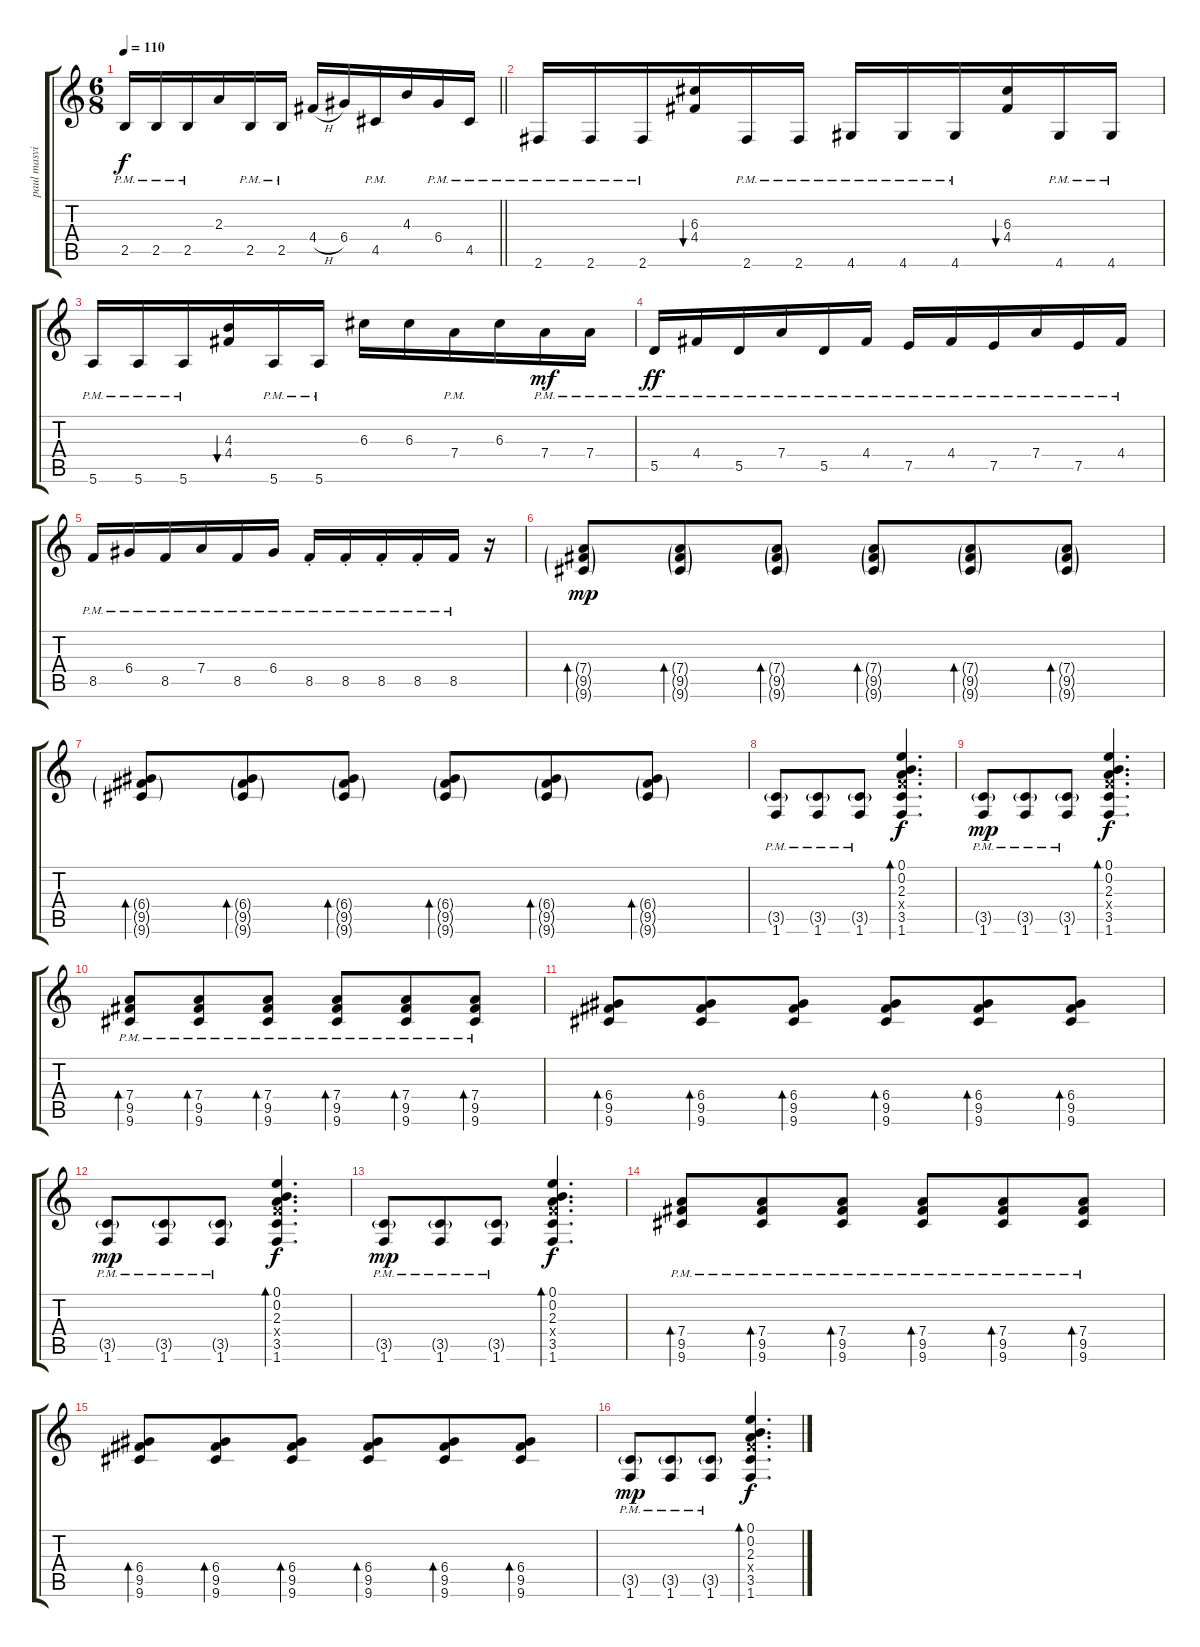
\track ("paul masvidal" "paul masvi") {instrument distortionguitar}
\staff {score tabs}
\tuning (E4 B3 G3 D3 A2 E2) {hide}
\ts (6 8)
\tempo 110
\clef g2
\barLineRight lightlight
\ks c
2.5{pm}.16{dy f} 2.5{pm}.16 2.5{pm}.16 2.3.16 2.5{pm}.16 2.5{pm}.16 4.4{h}.16 6.4.16 4.5{pm}.16 4.3.16 6.4{pm}.16 4.5{pm}.16 |
\section ("" "")
2.6{pm}.16 2.6{pm}.16 2.6{pm}.16 (6.3 4.4).16{bu 60} 2.6{pm}.16 2.6{pm}.16 4.6{pm}.16 4.6{pm}.16 4.6{pm}.16 (6.3 4.4).16{bu 60} 4.6{pm}.16 4.6{pm}.16 |
5.6{pm}.16 5.6{pm}.16 5.6{pm}.16 (4.3 4.4).16{bu 60} 5.6{pm}.16 5.6{pm}.16 6.3.16 6.3.16 7.4{pm}.16 6.3.16 7.4{pm}.16{dy mf} 7.4{pm}.16 |
5.5{pm}.16{dy ff volume 15 instrument distortionguitar} 4.4{pm}.16 5.5{pm}.16 7.4{pm}.16 5.5{pm}.16 4.4{pm}.16 7.5{pm}.16 4.4{pm}.16 7.5{pm}.16 7.4{pm}.16 7.5{pm}.16 4.4{pm}.16 |
8.5{pm}.16 6.4{pm}.16 8.5{pm}.16 7.4{pm}.16 8.5{pm}.16 6.4{pm}.16 8.5{pm st}.16 8.5{pm st}.16 8.5{pm st}.16 8.5{pm st}.16 8.5{pm}.16 r.16 |
(7.4{g} 9.5{g} 9.6{g}).8{bd 120 dy mp} (7.4{g} 9.5{g} 9.6{g}).8{bd 120} (7.4{g} 9.5{g} 9.6{g}).8{bd 120} (7.4{g} 9.5{g} 9.6{g}).8{bd 120} (7.4{g} 9.5{g} 9.6{g}).8{bd 120} (7.4{g} 9.5{g} 9.6{g}).8{bd 120} |
(6.4{g} 9.5{g} 9.6{g}).8{bd 120} (6.4{g} 9.5{g} 9.6{g}).8{bd 120} (6.4{g} 9.5{g} 9.6{g}).8{bd 120} (6.4{g} 9.5{g} 9.6{g}).8{bd 120} (6.4{g} 9.5{g} 9.6{g}).8{bd 120} (6.4{g} 9.5{g} 9.6{g}).8{bd 120} |
(3.5{g} 1.6{pm}).8{volume 11} (3.5{g} 1.6{pm}).8 (3.5{g} 1.6{pm}).8 (0.1 0.2 2.3 3.4{x} 3.5 1.6).4{d bd 60 dy f} |
(3.5{g} 1.6{pm}).8{dy mp} (3.5{g} 1.6{pm}).8 (3.5{g} 1.6{pm}).8 (0.1 0.2 2.3 3.4{x} 3.5 1.6).4{d bd 60 dy f} |
(7.4{pm} 9.5{pm} 9.6{pm}).8{bd 120} (7.4{pm} 9.5{pm} 9.6{pm}).8{bd 120} (7.4{pm} 9.5{pm} 9.6{pm}).8{bd 120} (7.4{pm} 9.5{pm} 9.6{pm}).8{bd 120} (7.4{pm} 9.5{pm} 9.6{pm}).8{bd 120} (7.4{pm} 9.5{pm} 9.6{pm}).8{bd 120} |
(6.4 9.5 9.6).8{bd 120} (6.4 9.5 9.6).8{bd 120} (6.4 9.5 9.6).8{bd 120} (6.4 9.5 9.6).8{bd 120} (6.4 9.5 9.6).8{bd 120} (6.4 9.5 9.6).8{bd 120} |
(3.5{g} 1.6{pm}).8{dy mp volume 11} (3.5{g} 1.6{pm}).8 (3.5{g} 1.6{pm}).8 (0.1 0.2 2.3 3.4{x} 3.5 1.6).4{d bd 60 dy f} |
(3.5{g} 1.6{pm}).8{dy mp} (3.5{g} 1.6{pm}).8 (3.5{g} 1.6{pm}).8 (0.1 0.2 2.3 3.4{x} 3.5 1.6).4{d bd 60 dy f} |
(7.4{pm} 9.5{pm} 9.6{pm}).8{bd 120} (7.4{pm} 9.5{pm} 9.6{pm}).8{bd 120} (7.4{pm} 9.5{pm} 9.6{pm}).8{bd 120} (7.4{pm} 9.5{pm} 9.6{pm}).8{bd 120} (7.4{pm} 9.5{pm} 9.6{pm}).8{bd 120} (7.4{pm} 9.5{pm} 9.6{pm}).8{bd 120} |
(6.4 9.5 9.6).8{bd 120} (6.4 9.5 9.6).8{bd 120} (6.4 9.5 9.6).8{bd 120} (6.4 9.5 9.6).8{bd 120} (6.4 9.5 9.6).8{bd 120} (6.4 9.5 9.6).8{bd 120} |
(3.5{g} 1.6{pm}).8{dy mp volume 11} (3.5{g} 1.6{pm}).8 (3.5{g} 1.6{pm}).8 (0.1 0.2 2.3 3.4{x} 3.5 1.6).4{d bd 60 dy f}
